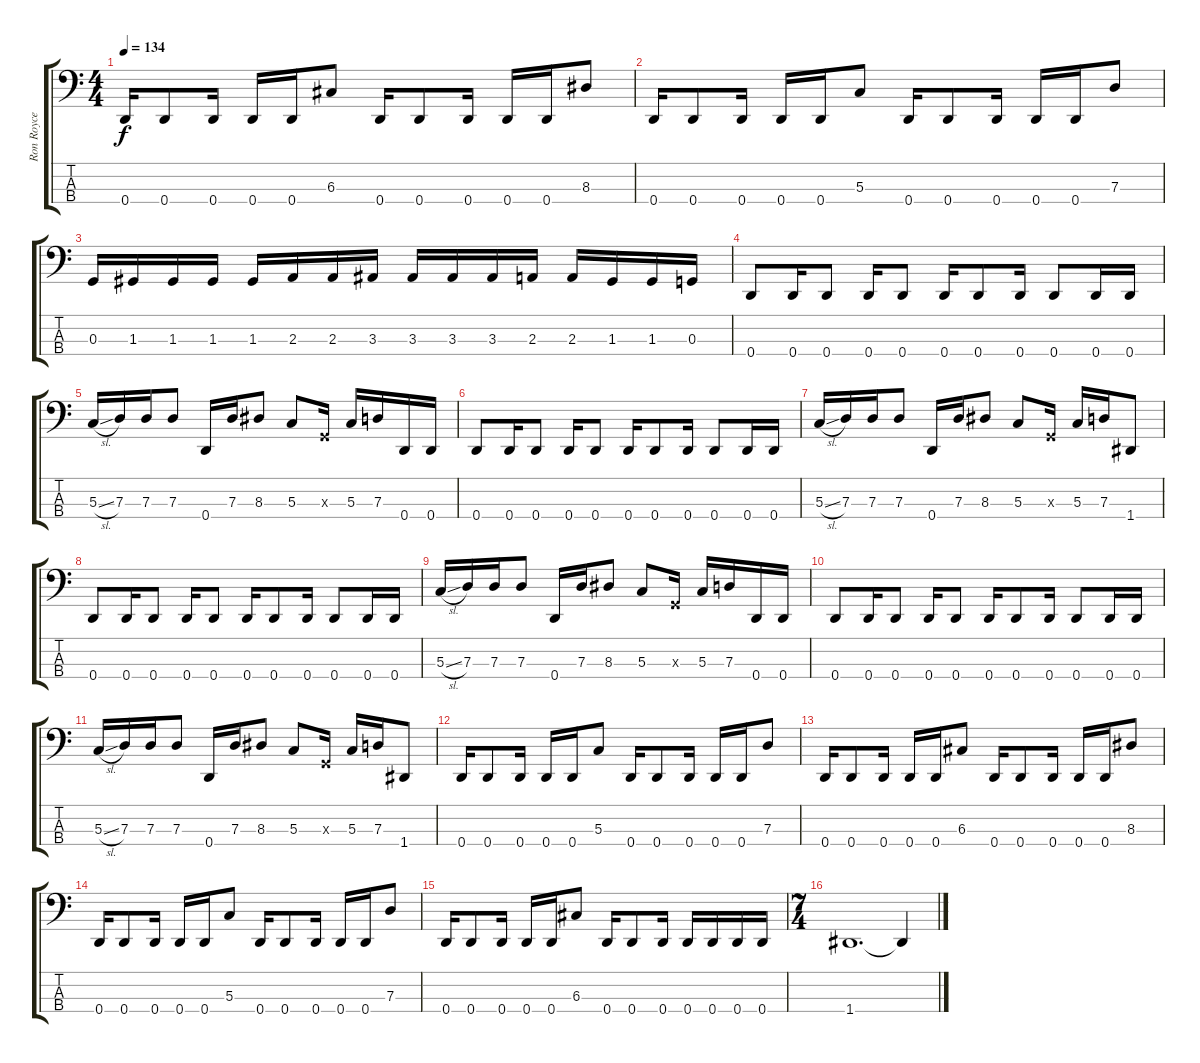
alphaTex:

\track ("Ron Royce" "Ron Royce") {instrument electricbassfinger}
\staff {score tabs}
\tuning (F2 C2 G1 D1) {hide}
\ts (4 4)
\tempo 134
\clef f4
\ks c
0.4.16{dy f} 0.4.8 0.4.16 0.4.16 0.4.16 6.3.8 0.4.16 0.4.8 0.4.16 0.4.16 0.4.16 8.3.8 |
0.4.16 0.4.8 0.4.16 0.4.16 0.4.16 5.3.8 0.4.16 0.4.8 0.4.16 0.4.16 0.4.16 7.3.8 |
0.3.16 1.3.16 1.3.16 1.3.16 1.3.16 2.3.16 2.3.16 3.3.16 3.3.16 3.3.16 3.3.16 2.3.16 2.3.16 1.3.16 1.3.16 0.3.16 |
0.4.8 0.4.16 0.4.8 0.4.16 0.4.8 0.4.16 0.4.8 0.4.16 0.4.8 0.4.16 0.4.16 |
5.3{sl}.16 7.3.16 7.3.16 7.3.8 0.4.16 7.3.16 8.3.8 5.3.8 0.3{x}.16 5.3.16 7.3.16 0.4.16 0.4.16 |
0.4.8 0.4.16 0.4.8 0.4.16 0.4.8 0.4.16 0.4.8 0.4.16 0.4.8 0.4.16 0.4.16 |
5.3{sl}.16 7.3.16 7.3.16 7.3.8 0.4.16 7.3.16 8.3.8 5.3.8 0.3{x}.16 5.3.16 7.3.16 1.4.8 |
0.4.8 0.4.16 0.4.8 0.4.16 0.4.8 0.4.16 0.4.8 0.4.16 0.4.8 0.4.16 0.4.16 |
5.3{sl}.16 7.3.16 7.3.16 7.3.8 0.4.16 7.3.16 8.3.8 5.3.8 0.3{x}.16 5.3.16 7.3.16 0.4.16 0.4.16 |
0.4.8 0.4.16 0.4.8 0.4.16 0.4.8 0.4.16 0.4.8 0.4.16 0.4.8 0.4.16 0.4.16 |
5.3{sl}.16 7.3.16 7.3.16 7.3.8 0.4.16 7.3.16 8.3.8 5.3.8 0.3{x}.16 5.3.16 7.3.16 1.4.8 |
0.4.16 0.4.8 0.4.16 0.4.16 0.4.16 5.3.8 0.4.16 0.4.8 0.4.16 0.4.16 0.4.16 7.3.8 |
0.4.16 0.4.8 0.4.16 0.4.16 0.4.16 6.3.8 0.4.16 0.4.8 0.4.16 0.4.16 0.4.16 8.3.8 |
0.4.16 0.4.8 0.4.16 0.4.16 0.4.16 5.3.8 0.4.16 0.4.8 0.4.16 0.4.16 0.4.16 7.3.8 |
0.4.16 0.4.8 0.4.16 0.4.16 0.4.16 6.3.8 0.4.16 0.4.8 0.4.16 0.4.16 0.4.16 0.4.16 0.4.16 |
\ts (7 4)
1.4.1{d} 1.4{t}.4
